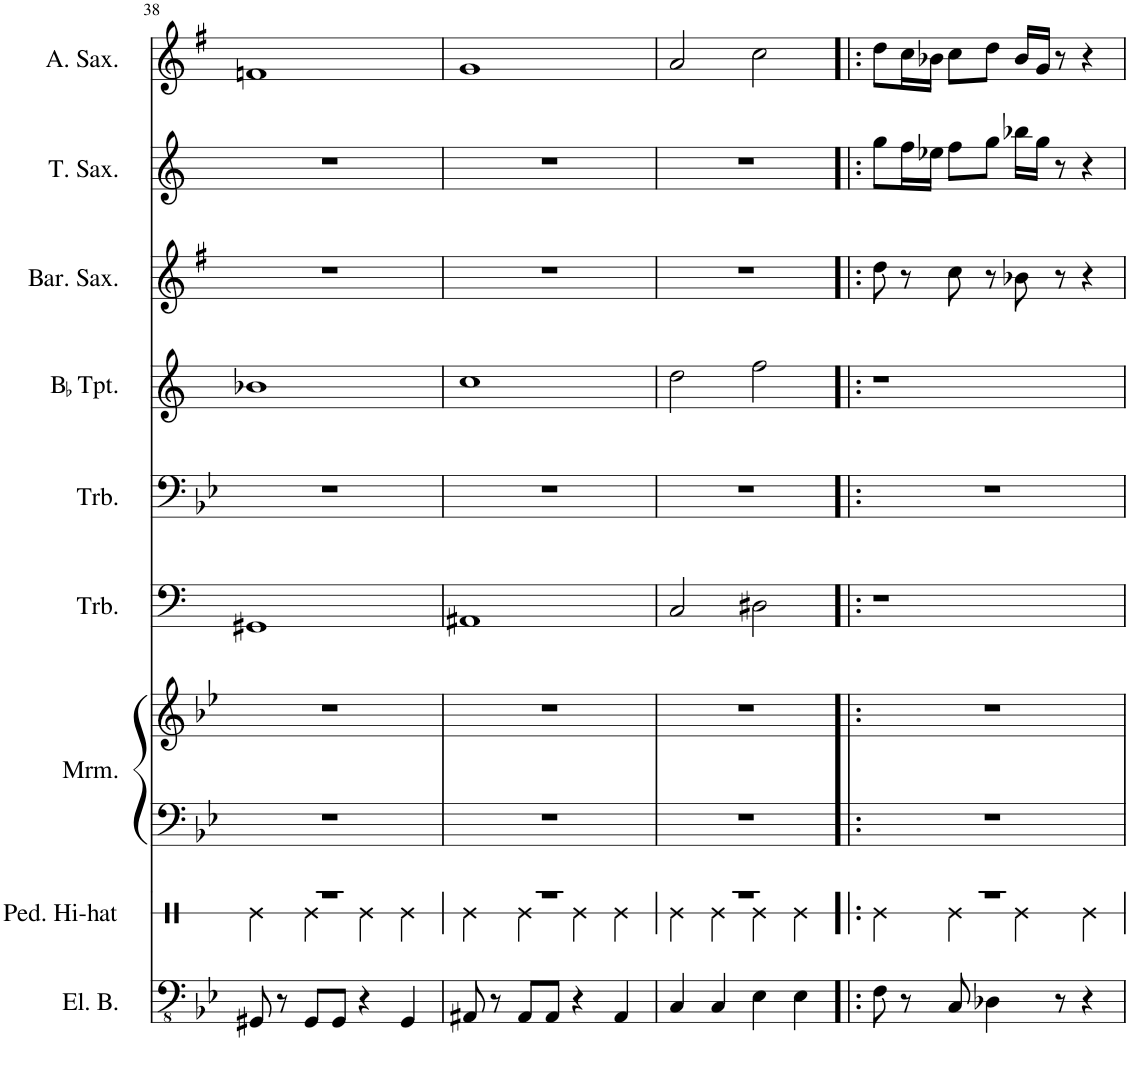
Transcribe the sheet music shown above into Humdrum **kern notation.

**kern	**kern	**kern	**kern	**kern	**kern	**kern	**kern	**kern	**kern
*part9	*part8	*part7	*part7	*part6	*part5	*part4	*part3	*part2	*part1
*staff10	*staff9	*staff8	*staff7	*staff6	*staff5	*staff4	*staff3	*staff2	*staff1
*I"Electric Bass	*I"Pedal Hi-hat	*I"Marimba	*	*I"Trombone	*I"Trombone	*I"BaccidentalFlat Trumpet	*I"Baritone Saxophone	*I"Tenor Saxophone	*I"Alto Saxophone
*I'El. B.	*I'Ped. Hi-hat	*I'Mrm.	*	*I'Trb.	*I'Trb.	*I'BaccidentalFlat Tpt.	*I'Bar. Sax.	*I'T. Sax.	*I'A. Sax.
!!LO:PB:g=z
*clefFv4	*clefX	*clefF4	*clefG2	*clefF4	*clefF4	*clefG2	*clefG2	*clefG2	*clefG2
*	*	*	*	*	*	*Trd1c2	*Trd12c21	*Trd8c14	*Trd5c9
*k[b-e-]	*k[]	*k[b-e-]	*k[b-e-]	*k[]	*k[b-e-]	*k[]	*k[f#]	*k[]	*k[f#]
*M4/4	*M4/4	*M4/4	*M4/4	*M4/4	*M4/4	*M4/4	*M4/4	*M4/4	*M4/4
=38	=38	=38	=38	=38	=38	=38	=38	=38	=38
*	*^	*	*	*	*	*	*	*	*
8GGG#X/	1r	4Re\	1r	1r	1GG#X	1r	1b-X	1r	1r	1fn
8r	.	.	.	.	.	.	.	.	.	.
8GGG#/L	.	4Re\	.	.	.	.	.	.	.	.
8GGG#/J	.	.	.	.	.	.	.	.	.	.
4r	.	4Re\	.	.	.	.	.	.	.	.
4GGG#/	.	4Re\	.	.	.	.	.	.	.	.
=39	=39	=39	=39	=39	=39	=39	=39	=39	=39	=39
8AAA#X/	1r	4Re\	1r	1r	1AA#X	1r	1cc	1r	1r	1g
8r	.	.	.	.	.	.	.	.	.	.
8AAA#/L	.	4Re\	.	.	.	.	.	.	.	.
8AAA#/J	.	.	.	.	.	.	.	.	.	.
4r	.	4Re\	.	.	.	.	.	.	.	.
4AAA#/	.	4Re\	.	.	.	.	.	.	.	.
=40	=40	=40	=40	=40	=40	=40	=40	=40	=40	=40
4CC/	1r	4Re\	1r	1r	2C/	1r	2dd\	1r	1r	2a/
4CC/	.	4Re\	.	.	.	.	.	.	.	.
4EE-\	.	4Re\	.	.	2D#X\	.	2ff\	.	.	2cc\
4EE-\	.	4Re\	.	.	.	.	.	.	.	.
=41!|:	=41!|:	=41!|:	=41!|:	=41!|:	=41!|:	=41!|:	=41!|:	=41!|:	=41!|:	=41!|:
8FF\	1r	4Re\	1r	1r	1r	1r	1r	8dd\	8gg\L	8dd\L
8r	.	.	.	.	.	.	.	8r	16ff\L	16cc\L
.	.	.	.	.	.	.	.	.	16ee-X\JJ	16b-X\JJ
8CC/	.	4Re\	.	.	.	.	.	8cc\	8ff\L	8cc\L
4DD-X\	.	.	.	.	.	.	.	8r	8gg\J	8dd\J
.	.	4Re\	.	.	.	.	.	8b-X\	16bb-X\LL	16b-/LL
.	.	.	.	.	.	.	.	.	16gg\JJ	16g/JJ
8r	.	.	.	.	.	.	.	8r	8r	8r
4r	.	4Re\	.	.	.	.	.	4r	4r	4r
*	*v	*v	*	*	*	*	*	*	*	*
=	=	=	=	=	=	=	=	=	=
*-	*-	*-	*-	*-	*-	*-	*-	*-	*-
